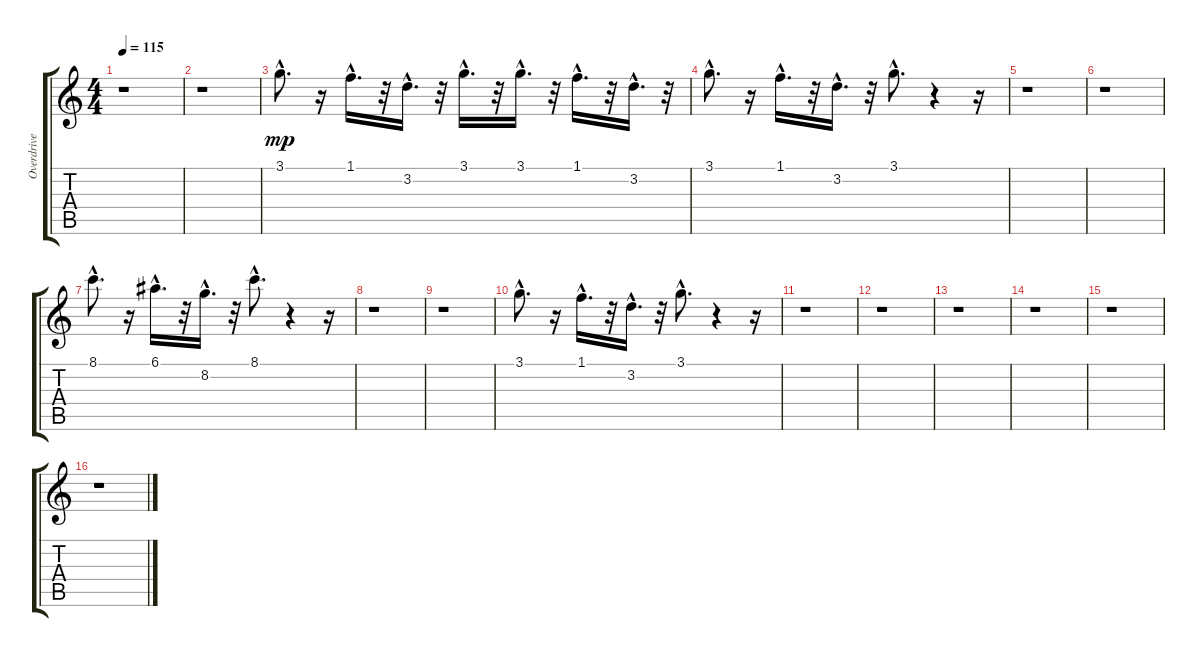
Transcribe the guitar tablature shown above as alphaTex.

\track ("Overdrive Guitar" "Overdrive ") {instrument overdrivenguitar}
\staff {score tabs}
\tuning (E4 B3 G3 D3 A2 E2) {hide}
\ts (4 4)
\tempo 115
\clef g2
\ks c
r.1{dy mp} |
r.1 |
3.1{hac}.8{d} r.16 1.1{hac}.16{d} r.32 3.2{hac}.16{d} r.32 3.1{hac}.16{d} r.32 3.1{hac}.16{d} r.32 1.1{hac}.16{d} r.32 3.2{hac}.16{d} r.32 |
3.1{hac}.8{d} r.16 1.1{hac}.16{d} r.32 3.2{hac}.16{d} r.32 3.1{hac}.8{d} r.4 r.16 |
r.1 |
r.1 |
8.1{hac}.8{d} r.16 6.1{hac}.16{d} r.32 8.2{hac}.16{d} r.32 8.1{hac}.8{d} r.4 r.16 |
r.1 |
r.1 |
3.1{hac}.8{d} r.16 1.1{hac}.16{d} r.32 3.2{hac}.16{d} r.32 3.1{hac}.8{d} r.4 r.16 |
r.1 |
r.1 |
r.1 |
r.1 |
r.1 |
r.1
